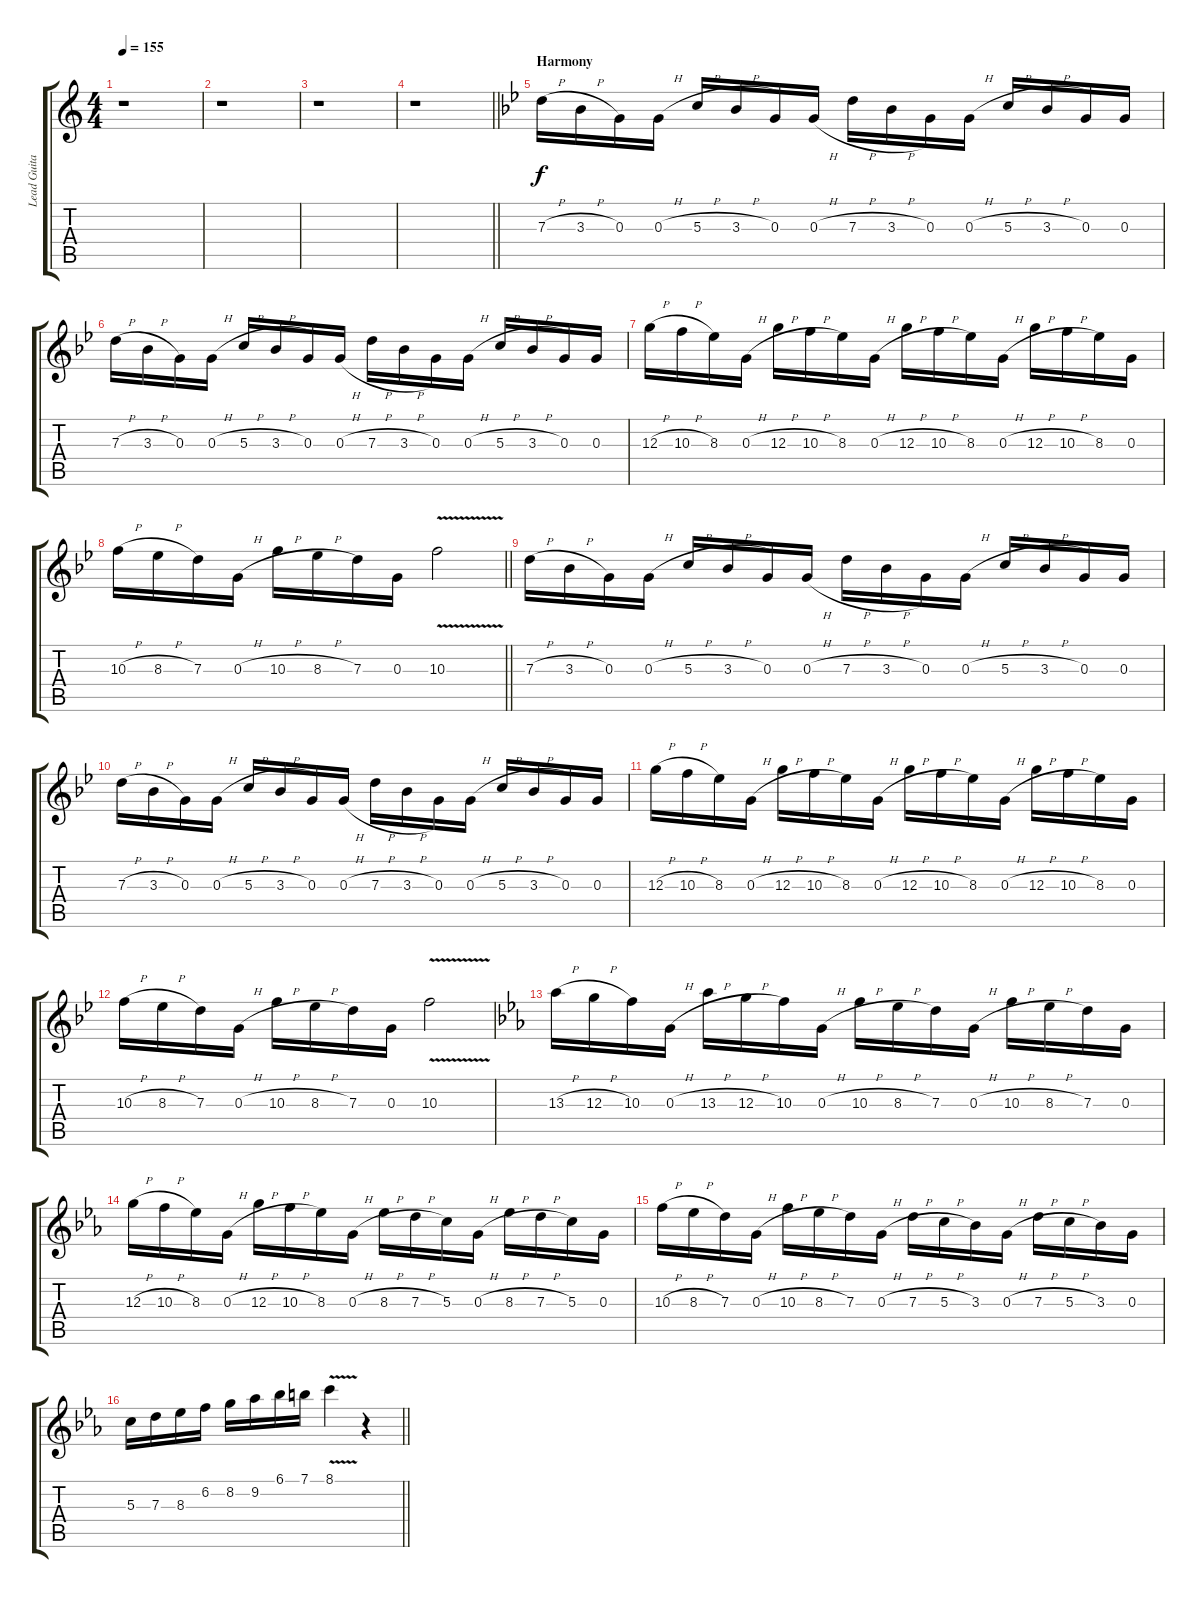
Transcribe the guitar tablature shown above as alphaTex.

\track ("Lead Guitar 2: Niklas Dahlin" "Lead Guita") {instrument overdrivenguitar}
\staff {score tabs}
\tuning (E4 B3 G3 D3 A2 E2) {hide}
\ts (4 4)
\tempo 155
\clef g2
\ks aminor
r.1{dy f} |
r.1 |
r.1 |
\barLineRight lightlight
r.1 |
\section ("" "Harmony")
\ks gminor
7.3{h}.16 3.3{h}.16 0.3.16 0.3{h}.16 5.3{h}.16 3.3{h}.16 0.3.16 0.3{h}.16 7.3{h}.16 3.3{h}.16 0.3.16 0.3{h}.16 5.3{h}.16 3.3{h}.16 0.3.16 0.3.16 |
7.3{h}.16 3.3{h}.16 0.3.16 0.3{h}.16 5.3{h}.16 3.3{h}.16 0.3.16 0.3{h}.16 7.3{h}.16 3.3{h}.16 0.3.16 0.3{h}.16 5.3{h}.16 3.3{h}.16 0.3.16 0.3.16 |
12.3{h}.16 10.3{h}.16 8.3.16 0.3{h}.16 12.3{h}.16 10.3{h}.16 8.3.16 0.3{h}.16 12.3{h}.16 10.3{h}.16 8.3.16 0.3{h}.16 12.3{h}.16 10.3{h}.16 8.3.16 0.3.16 |
\barLineRight lightlight
10.3{h}.16 8.3{h}.16 7.3.16 0.3{h}.16 10.3{h}.16 8.3{h}.16 7.3.16 0.3.16 10.3{v}.2 |
7.3{h}.16 3.3{h}.16 0.3.16 0.3{h}.16 5.3{h}.16 3.3{h}.16 0.3.16 0.3{h}.16 7.3{h}.16 3.3{h}.16 0.3.16 0.3{h}.16 5.3{h}.16 3.3{h}.16 0.3.16 0.3.16 |
7.3{h}.16 3.3{h}.16 0.3.16 0.3{h}.16 5.3{h}.16 3.3{h}.16 0.3.16 0.3{h}.16 7.3{h}.16 3.3{h}.16 0.3.16 0.3{h}.16 5.3{h}.16 3.3{h}.16 0.3.16 0.3.16 |
12.3{h}.16 10.3{h}.16 8.3.16 0.3{h}.16 12.3{h}.16 10.3{h}.16 8.3.16 0.3{h}.16 12.3{h}.16 10.3{h}.16 8.3.16 0.3{h}.16 12.3{h}.16 10.3{h}.16 8.3.16 0.3.16 |
10.3{h}.16 8.3{h}.16 7.3.16 0.3{h}.16 10.3{h}.16 8.3{h}.16 7.3.16 0.3.16 10.3{v}.2 |
\ks cminor
13.3{h}.16 12.3{h}.16 10.3.16 0.3{h}.16 13.3{h}.16 12.3{h}.16 10.3.16 0.3{h}.16 10.3{h}.16 8.3{h}.16 7.3.16 0.3{h}.16 10.3{h}.16 8.3{h}.16 7.3.16 0.3.16 |
12.3{h}.16 10.3{h}.16 8.3.16 0.3{h}.16 12.3{h}.16 10.3{h}.16 8.3.16 0.3{h}.16 8.3{h}.16 7.3{h}.16 5.3.16 0.3{h}.16 8.3{h}.16 7.3{h}.16 5.3.16 0.3.16 |
10.3{h}.16 8.3{h}.16 7.3.16 0.3{h}.16 10.3{h}.16 8.3{h}.16 7.3.16 0.3{h}.16 7.3{h}.16 5.3{h}.16 3.3.16 0.3{h}.16 7.3{h}.16 5.3{h}.16 3.3.16 0.3.16 |
\barLineRight lightlight
5.3.16 7.3.16 8.3.16 6.2.16 8.2.16 9.2.16 6.1.16 7.1.16 8.1{v}.4 r.4
